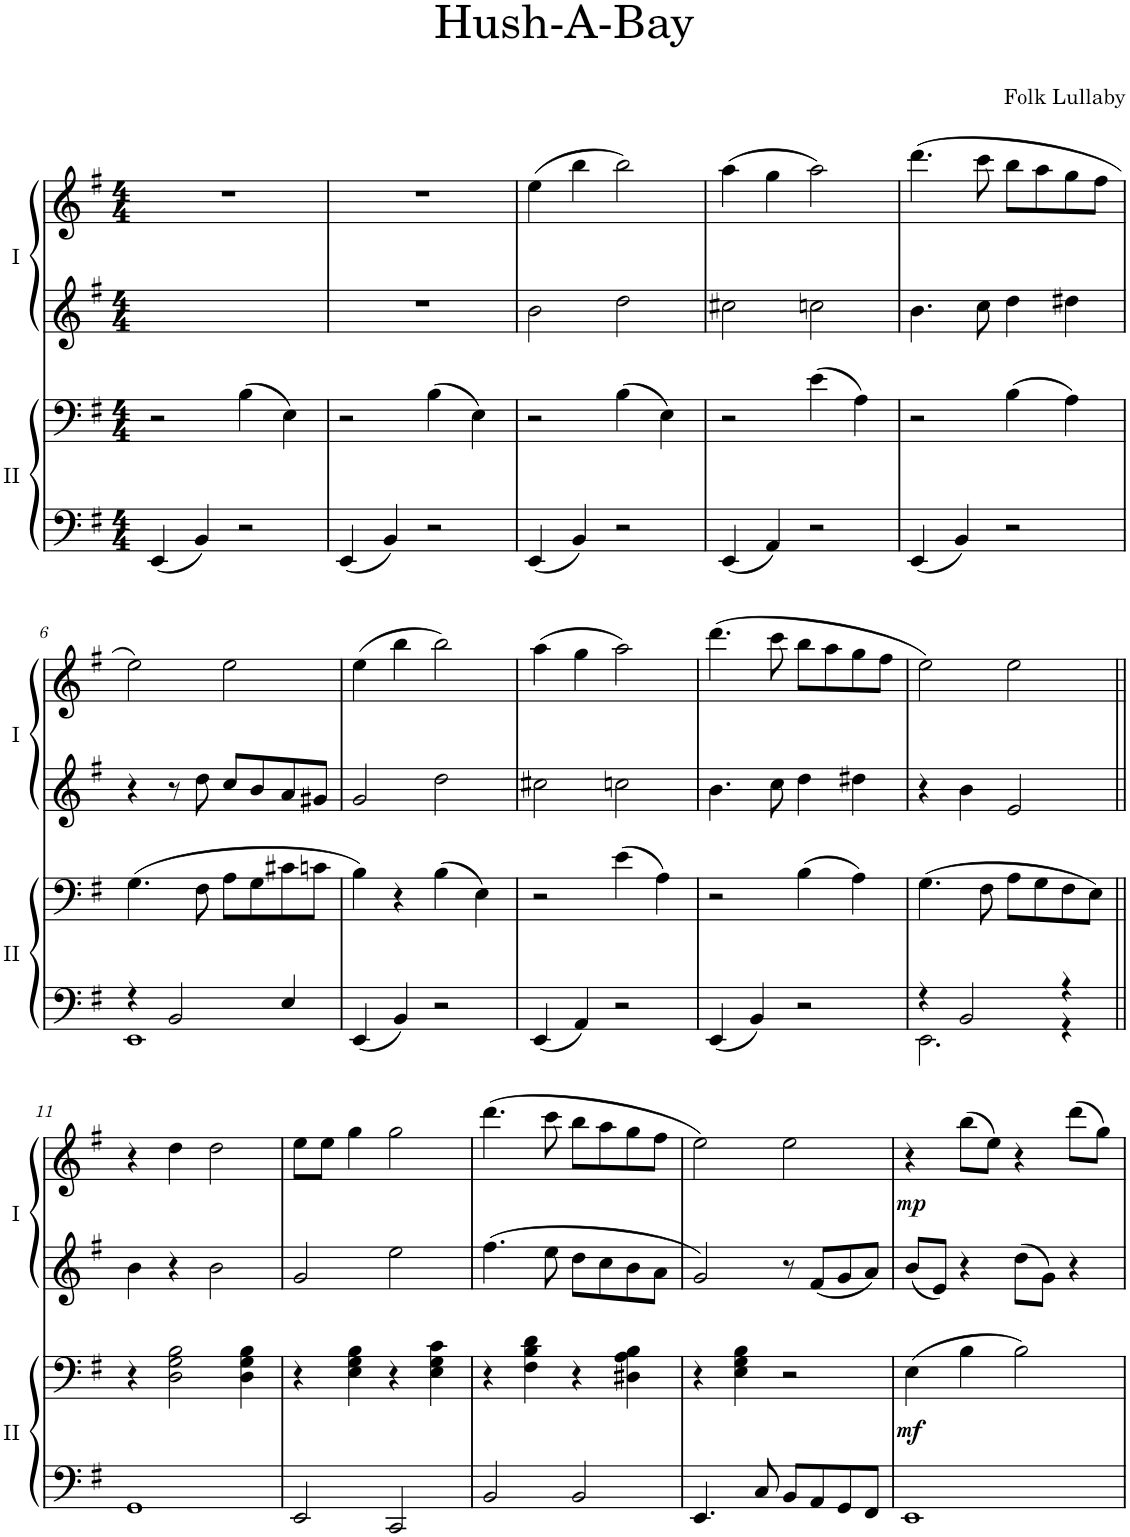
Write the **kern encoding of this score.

**kern	**kern	**dynam	**kern	**kern	**dynam
*part2	*part2	*part2	*part1	*part1	*part1
*staff4	*staff3	*staff3/4	*staff2	*staff1	*staff1/2
*I"II	*	*	*I"I	*	*
*I'II	*	*	*I'I	*	*
*clefF4	*clefF4	*	*clefG2	*clefG2	*
*k[f#]	*k[f#]	*	*k[f#]	*k[f#]	*
*M4/4	*M4/4	*	*M4/4	*M4/4	*
=1	=1	=1	=1	=1	=1
4EE/	2r	.	1ryy	1r	.
4BB/	.	.	.	.	.
2r	(4B\	.	.	.	.
.	4E\)	.	.	.	.
=2	=2	=2	=2	=2	=2
4EE/	2r	.	1r	1r	.
4BB/	.	.	.	.	.
2r	(4B\	.	.	.	.
.	4E\)	.	.	.	.
=3	=3	=3	=3	=3	=3
4EE/	2r	.	2b\	(4ee\	.
4BB/	.	.	.	4bb\	.
2r	(4B\	.	2dd\	2bb\)	.
.	4E\)	.	.	.	.
=4	=4	=4	=4	=4	=4
4EE/	2r	.	2cc#X\	(4aa\	.
4AA/	.	.	.	4gg\	.
2r	(4e\	.	2ccn\	2aa\)	.
.	4A\)	.	.	.	.
=5	=5	=5	=5	=5	=5
4EE/	2r	.	4.b\	(4.ddd\	.
4BB/	.	.	.	.	.
.	.	.	8cc\	8ccc\	.
2r	(4B\	.	4dd\	8bb\L	.
.	.	.	.	8aa\	.
.	4A\)	.	4dd#X\	8gg\	.
.	.	.	.	8ff#\J	.
!!LO:LB:g=z
=6	=6	=6	=6	=6	=6
*^	*	*	*	*	*
4r	1EE	(4.G\	.	4r	2ee\)	.
2BB/	.	.	.	8r	.	.
.	.	8F#\	.	8dd\	.	.
.	.	8A\L	.	8cc/L	2ee\	.
.	.	8G\	.	8b/	.	.
4E/	.	8c#X\	.	8a/	.	.
.	.	8cn\J	.	8g#X/J	.	.
*v	*v	*	*	*	*	*
=7	=7	=7	=7	=7	=7
4EE/	4B\)	.	2g/	(4ee\	.
4BB/	4r	.	.	4bb\	.
2r	(4B\	.	2dd\	2bb\)	.
.	4E\)	.	.	.	.
=8	=8	=8	=8	=8	=8
4EE/	2r	.	2cc#X\	(4aa\	.
4AA/	.	.	.	4gg\	.
2r	(4e\	.	2ccn\	2aa\)	.
.	4A\)	.	.	.	.
=9	=9	=9	=9	=9	=9
4EE/	2r	.	4.b\	(4.ddd\	.
4BB/	.	.	.	.	.
.	.	.	8cc\	8ccc\	.
2r	(4B\	.	4dd\	8bb\L	.
.	.	.	.	8aa\	.
.	4A\)	.	4dd#X\	8gg\	.
.	.	.	.	8ff#\J	.
=10	=10	=10	=10	=10	=10
*^	*	*	*	*	*
4r	2.EE\	(4.G\	.	4r	2ee\)	.
2BB/	.	.	.	4b\	.	.
.	.	8F#\	.	.	.	.
.	.	8A\L	.	2e/	2ee\	.
.	.	8G\	.	.	.	.
4r	4r	8F#\	.	.	.	.
.	.	8E\J)	.	.	.	.
*v	*v	*	*	*	*	*
!!LO:LB:g=z
=11||	=11||	=11||	=11||	=11||	=11||
1GG	4r	.	4b\	4r	.
.	2D\ 2G\ 2B\	.	4r	4dd\	.
.	.	.	2b\	2dd\	.
.	4D\ 4G\ 4B\	.	.	.	.
=12	=12	=12	=12	=12	=12
2EE/	4r	.	2g/	8ee\L	.
.	.	.	.	8ee\J	.
.	4E\ 4G\ 4B\	.	.	4gg\	.
2CC/	4r	.	2ee\	2gg\	.
.	4E\ 4G\ 4c\	.	.	.	.
=13	=13	=13	=13	=13	=13
2BB/	4r	.	4.ff#\	(4.ddd\	.
.	4F#\ 4B\ 4d\	.	.	.	.
.	.	.	8ee\	8ccc\	.
2BB/	4r	.	8dd\L	8bb\L	.
.	.	.	8cc\	8aa\	.
.	4D#X\ 4A\ 4B\	.	8b\	8gg\	.
.	.	.	8a\J	8ff#\J	.
=14	=14	=14	=14	=14	=14
4.EE/	4r	.	2g/	2ee\)	.
.	4E\ 4G\ 4B\	.	.	.	.
8C/	.	.	.	.	.
8BB/L	2r	.	8r	2ee\	.
8AA/	.	.	8f#/L	.	.
8GG/	.	.	8g/	.	.
8FF#/J	.	.	8a/J	.	.
=15	=15	=15	=15	=15	=15
!	!	!LO:DY:b	!	!	!LO:DY:b
1EE	(4E\	mf	8b/L	4r	mp
.	.	.	8e/J	.	.
.	4B\	.	4r	(8bb\L	.
.	.	.	.	8ee\J)	.
.	2B\)	.	8dd\L	4r	.
.	.	.	8g\J	.	.
.	.	.	4r	(8ddd\L	.
.	.	.	.	8gg\J)	.
=	=	=	=	=	=
*-	*-	*-	*-	*-	*-
